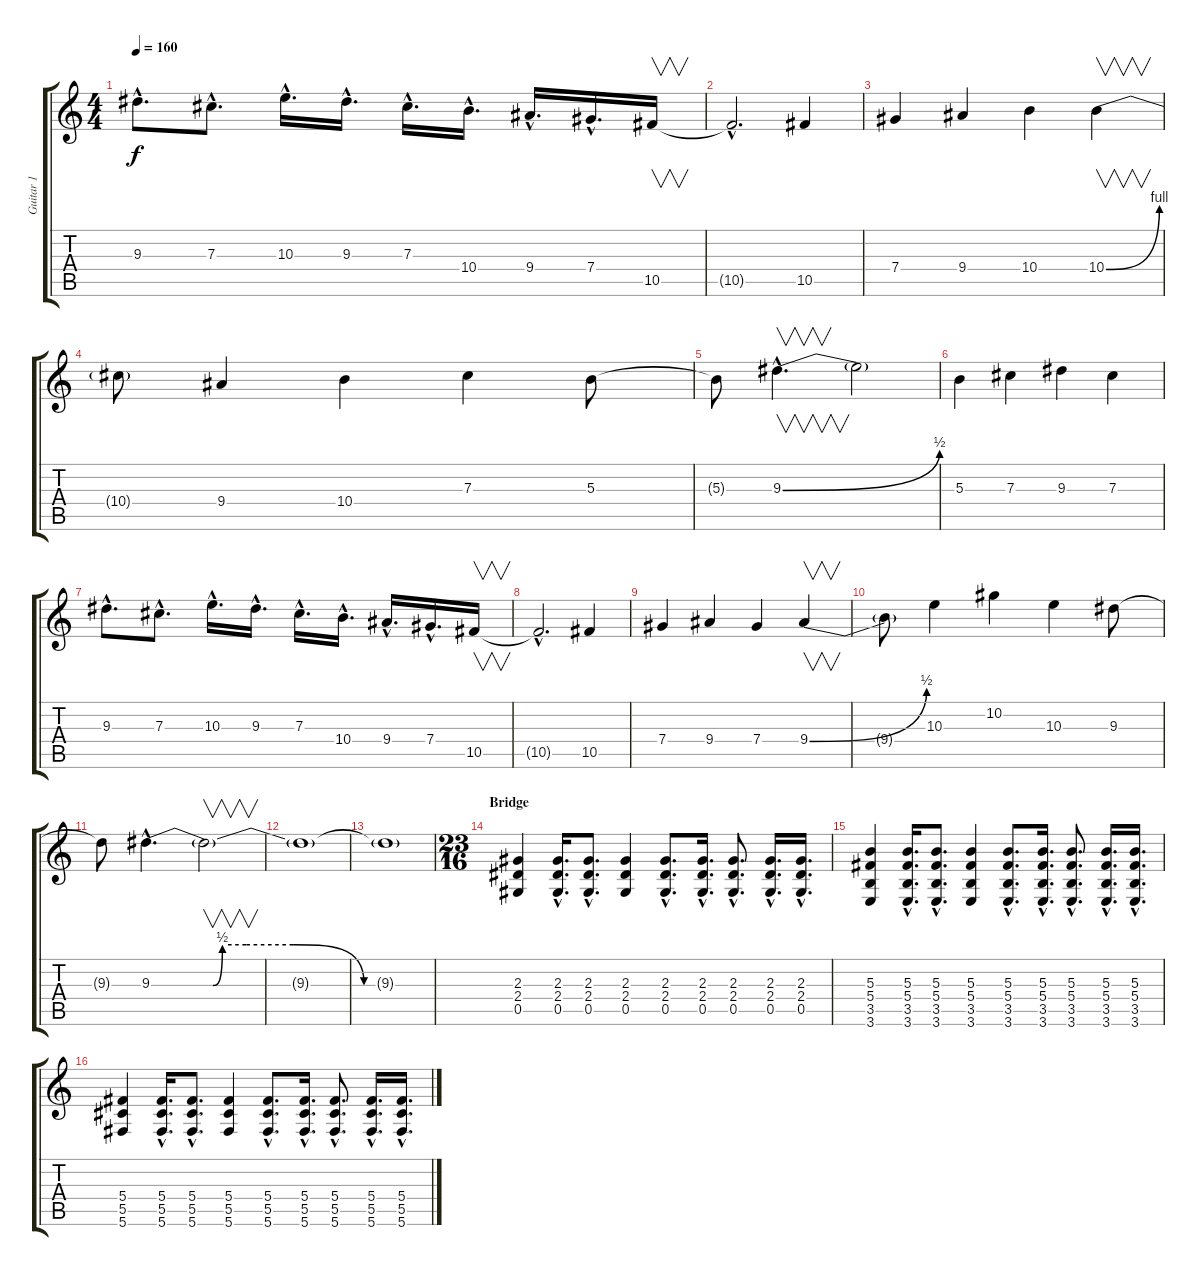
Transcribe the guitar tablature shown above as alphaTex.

\track ("Guitar 1" "Guitar 1") {instrument distortionguitar}
\staff {score tabs}
\tuning (Eb4 Bb3 Gb3 Db3 Ab2 Db2) {hide}
\ts (4 4)
\tempo 160
\clef g2
\ks c
9.3{hac}.8{d dy f} 7.3{hac}.8{d} 10.3{hac}.16{d balance 16} 9.3{hac}.16{d} 7.3{hac}.16{d} 10.4{hac}.16{d} 9.4{hac}.16{d} 7.4{hac}.16{d} 10.5.16{v} |
10.5{hac t}.2{d} 10.5.4{balance 8} |
7.4.4 9.4.4 10.4.4 10.4{be (bend 0 0 60 4)}.4{v} |
10.4{t}.8 9.4.4 10.4.4 7.3.4 5.3.8 |
5.3{t}.8 9.3{be (bend 0 0 60 2) hac}.4{v d} 9.3{t}.2 |
5.3.4 7.3.4 9.3.4 7.3.4 |
9.3{hac}.8{d} 7.3{hac}.8{d} 10.3{hac}.16{d balance 16} 9.3{hac}.16{d} 7.3{hac}.16{d} 10.4{hac}.16{d} 9.4{hac}.16{d} 7.4{hac}.16{d} 10.5.16{v} |
10.5{hac t}.2{d} 10.5.4{balance 8} |
7.4.4 9.4.4 7.4.4 9.4{be (bend 0 0 60 2)}.4{v} |
9.4{t}.8 10.3.4 10.2.4 10.3.4 9.3.8 |
9.3{t}.8 9.3{be (custom 0 0 10 0 13 0 15 2 20 2 30 2 45 0 60 0) hac}.4{d} 9.3{t}.2{v} |
9.3{t}.1 |
9.3{t}.1 |
\ts (23 16)
\section ("" "Bridge")
(2.3 2.4 0.5).4{instrument distortionguitar} (2.3{hac} 2.4{hac} 0.5{hac}).16{d} (2.3{hac} 2.4{hac} 0.5{hac}).8{d} (2.3 2.4 0.5).4 (2.3{hac} 2.4{hac} 0.5).8{d} (2.3{hac} 2.4{hac} 0.5{hac}).16{d} (2.3{hac} 2.4{hac} 0.5{hac}).8{d} (2.3{hac} 2.4{hac} 0.5{hac}).16{d} (2.3{hac} 2.4{hac} 0.5{hac}).16{d} |
(5.3 5.4 3.5 3.6).4 (5.3{hac} 5.4{hac} 3.5{hac} 3.6{hac}).16{d} (5.3{hac} 5.4{hac} 3.5{hac} 3.6{hac}).8{d} (5.3 5.4 3.5 3.6).4 (5.3{hac} 5.4{hac} 3.5 3.6{hac}).8{d} (5.3{hac} 5.4{hac} 3.5{hac} 3.6{hac}).16{d} (5.3{hac} 5.4{hac} 3.5{hac} 3.6{hac}).8{d} (5.3{hac} 5.4{hac} 3.5{hac} 3.6{hac}).16{d} (5.3{hac} 5.4{hac} 3.5{hac} 3.6{hac}).16{d} |
(5.4 5.5 5.6).4 (5.4{hac} 5.5{hac} 5.6{hac}).16{d} (5.4{hac} 5.5{hac} 5.6{hac}).8{d} (5.4 5.5 5.6).4 (5.4{hac} 5.5 5.6{hac}).8{d} (5.4{hac} 5.5{hac} 5.6{hac}).16{d} (5.4{hac} 5.5{hac} 5.6{hac}).8{d} (5.4{hac} 5.5{hac} 5.6{hac}).16{d} (5.4{hac} 5.5{hac} 5.6{hac}).16{d}
